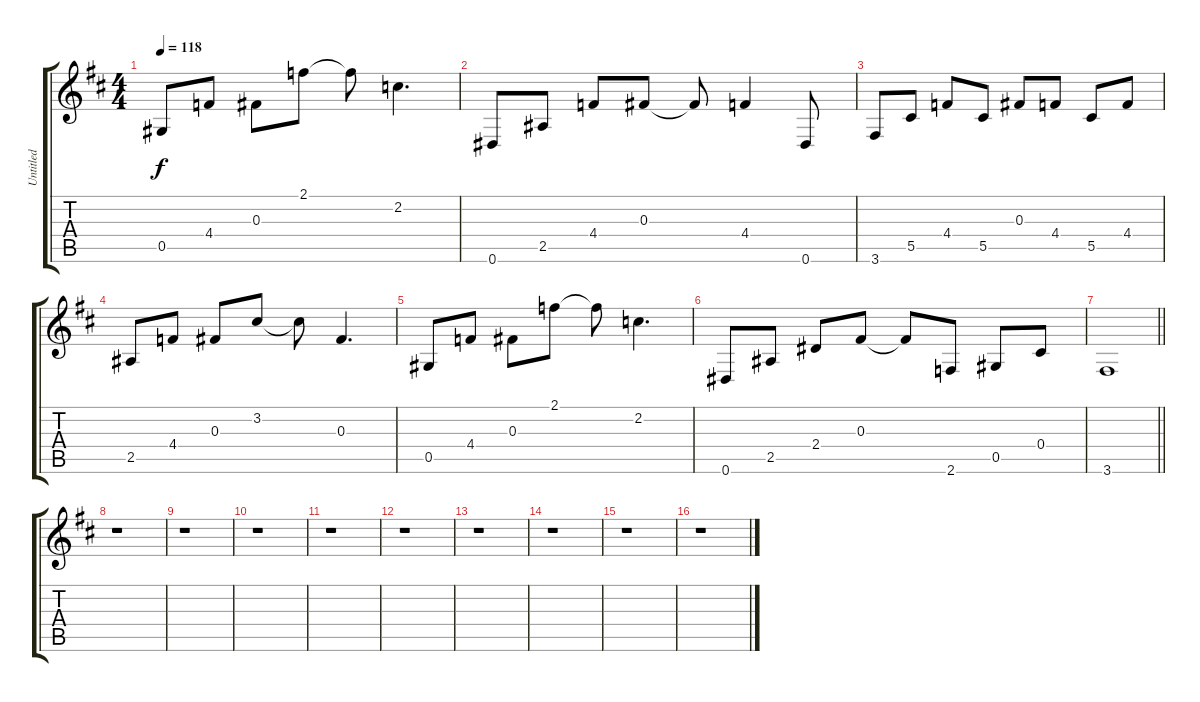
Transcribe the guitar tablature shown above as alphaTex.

\track ("Untitled" "Untitled") {instrument acousticguitarsteel}
\staff {score tabs}
\tuning (Eb4 Bb3 Gb3 Db3 Ab2 Eb2) {hide}
\ts (4 4)
\tempo 118
\clef g2
\ks d
0.5.8{dy f} 4.4.8 0.3.8 2.1.8 2.1{t}.8 2.2.4{d} |
0.6.8 2.5.8 4.4.8 0.3.8 0.3{t}.8 4.4.4 0.6.8 |
3.6.8 5.5.8 4.4.8 5.5.8 0.3.8 4.4.8 5.5.8 4.4.8 |
2.5.8 4.4.8 0.3.8 3.2.8 3.2{t}.8 0.3.4{d} |
0.5.8 4.4.8 0.3.8 2.1.8 2.1{t}.8 2.2.4{d} |
0.6.8 2.5.8 2.4.8 0.3.8 0.3{t}.8 2.6.8 0.5.8 0.4.8 |
\barLineRight lightlight
3.6.1 |
\section ("" " ")
r.1 |
r.1 |
r.1 |
r.1 |
r.1 |
r.1 |
r.1 |
r.1 |
r.1
